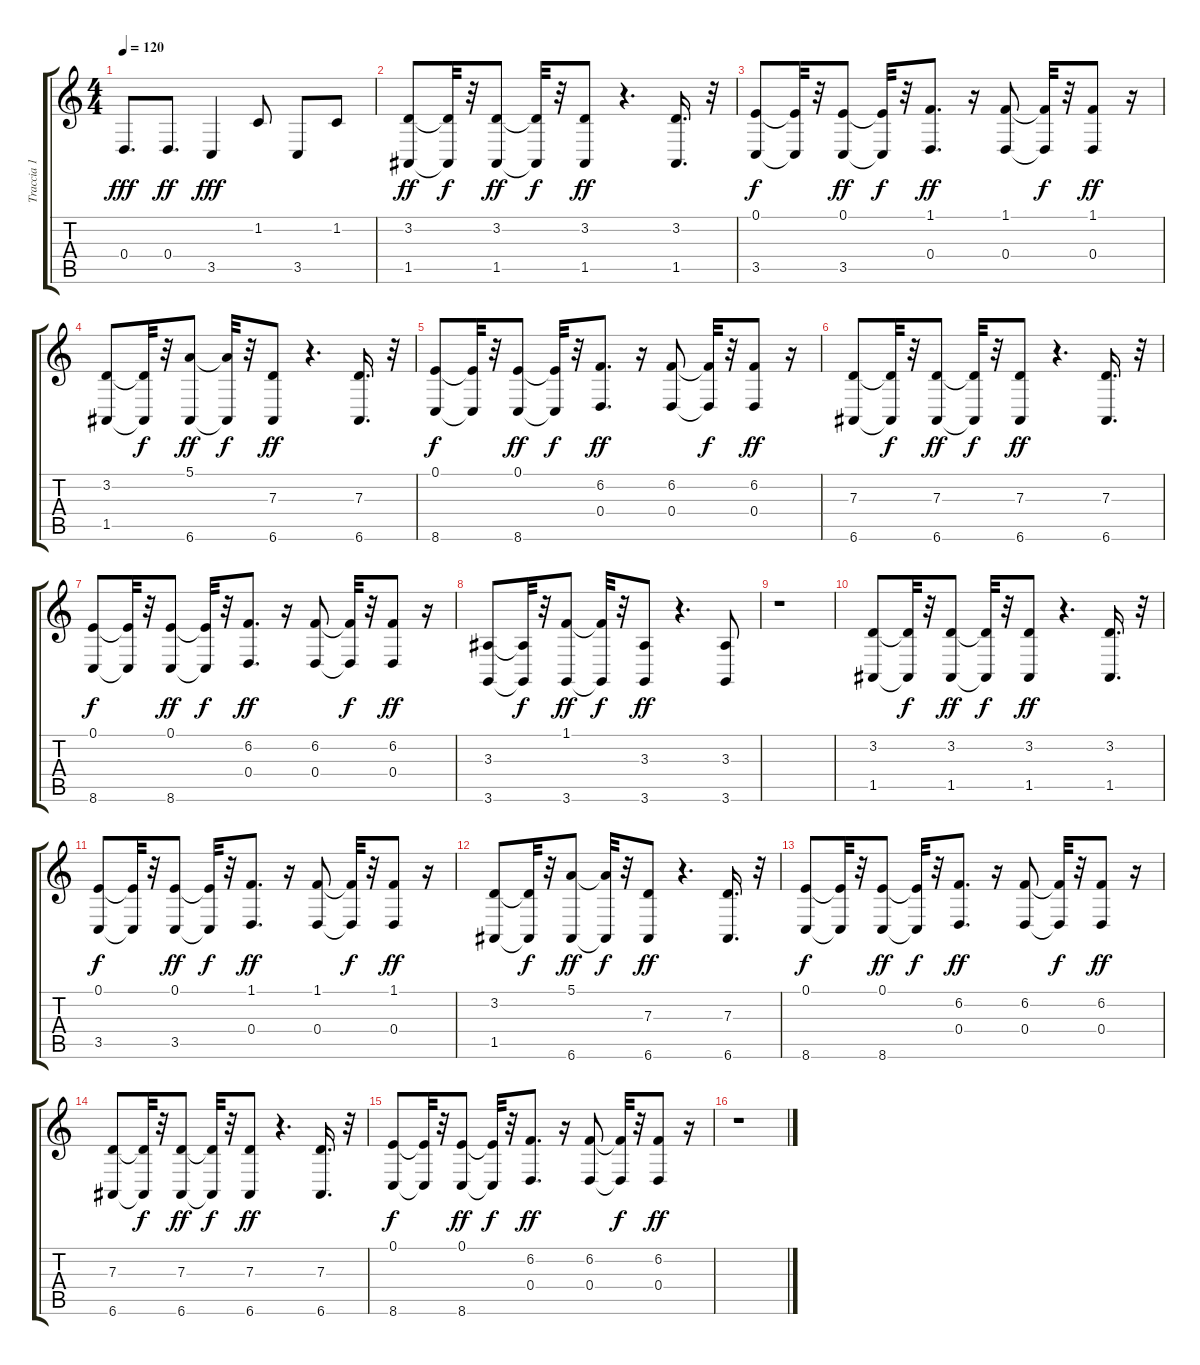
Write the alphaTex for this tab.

\track ("Traccia 1" "Traccia 1") {instrument lead1square}
\staff {score tabs}
\tuning (E4 B3 G3 D3 A2 E2) {hide}
\ts (4 4)
\tempo 120
\clef g2
\ks c
0.4.8{d dy fff} 0.4.8{d dy ff} 3.5.4{dy fff} 1.2.8 3.5.8 1.2.8 |
(3.2 1.5).8{dy ff} (3.2{t} 1.5{t}).32{dy f} r.32 (3.2 1.5).8{dy ff} (3.2{t} 1.5{t}).32{dy f} r.32 (3.2 1.5).8{dy ff} r.4{d} (3.2 1.5).16{d} r.32 |
(0.1 3.5).8{dy f} (0.1{t} 3.5{t}).32 r.32 (0.1 3.5).8{dy ff} (0.1{t} 3.5{t}).32{dy f} r.32 (1.1 0.4).8{d dy ff} r.16 (1.1 0.4).8 (1.1{t} 0.4{t}).32{dy f} r.32 (1.1 0.4).8{dy ff} r.16 |
(3.2 1.5).8 (3.2{t} 1.5{t}).32{dy f} r.32 (5.1 6.6).8{dy ff} (5.1{t} 6.6{t}).32{dy f} r.32 (7.3 6.6).8{dy ff} r.4{d} (7.3 6.6).16{d} r.32 |
(0.1 8.6).8{dy f} (0.1{t} 8.6{t}).32 r.32 (0.1 8.6).8{dy ff} (0.1{t} 8.6{t}).32{dy f} r.32 (6.2 0.4).8{d dy ff} r.16 (6.2 0.4).8 (6.2{t} 0.4{t}).32{dy f} r.32 (6.2 0.4).8{dy ff} r.16 |
(7.3 6.6).8 (7.3{t} 6.6{t}).32{dy f} r.32 (7.3 6.6).8{dy ff} (7.3{t} 6.6{t}).32{dy f} r.32 (7.3 6.6).8{dy ff} r.4{d} (7.3 6.6).16{d} r.32 |
(0.1 8.6).8{dy f} (0.1{t} 8.6{t}).32 r.32 (0.1 8.6).8{dy ff} (0.1{t} 8.6{t}).32{dy f} r.32 (6.2 0.4).8{d dy ff} r.16 (6.2 0.4).8 (6.2{t} 0.4{t}).32{dy f} r.32 (6.2 0.4).8{dy ff} r.16 |
(3.3 3.6).8 (3.3{t} 3.6{t}).32{dy f} r.32 (1.1 3.6).8{dy ff} (1.1{t} 3.6{t}).32{dy f} r.32 (3.3 3.6).8{dy ff} r.4{d} (3.3 3.6).8 |
r.1 |
(3.2 1.5).8 (3.2{t} 1.5{t}).32{dy f} r.32 (3.2 1.5).8{dy ff} (3.2{t} 1.5{t}).32{dy f} r.32 (3.2 1.5).8{dy ff} r.4{d} (3.2 1.5).16{d} r.32 |
(0.1 3.5).8{dy f} (0.1{t} 3.5{t}).32 r.32 (0.1 3.5).8{dy ff} (0.1{t} 3.5{t}).32{dy f} r.32 (1.1 0.4).8{d dy ff} r.16 (1.1 0.4).8 (1.1{t} 0.4{t}).32{dy f} r.32 (1.1 0.4).8{dy ff} r.16 |
(3.2 1.5).8 (3.2{t} 1.5{t}).32{dy f} r.32 (5.1 6.6).8{dy ff} (5.1{t} 6.6{t}).32{dy f} r.32 (7.3 6.6).8{dy ff} r.4{d} (7.3 6.6).16{d} r.32 |
(0.1 8.6).8{dy f} (0.1{t} 8.6{t}).32 r.32 (0.1 8.6).8{dy ff} (0.1{t} 8.6{t}).32{dy f} r.32 (6.2 0.4).8{d dy ff} r.16 (6.2 0.4).8 (6.2{t} 0.4{t}).32{dy f} r.32 (6.2 0.4).8{dy ff} r.16 |
(7.3 6.6).8 (7.3{t} 6.6{t}).32{dy f} r.32 (7.3 6.6).8{dy ff} (7.3{t} 6.6{t}).32{dy f} r.32 (7.3 6.6).8{dy ff} r.4{d} (7.3 6.6).16{d} r.32 |
(0.1 8.6).8{dy f} (0.1{t} 8.6{t}).32 r.32 (0.1 8.6).8{dy ff} (0.1{t} 8.6{t}).32{dy f} r.32 (6.2 0.4).8{d dy ff} r.16 (6.2 0.4).8 (6.2{t} 0.4{t}).32{dy f} r.32 (6.2 0.4).8{dy ff} r.16 |
r.1
